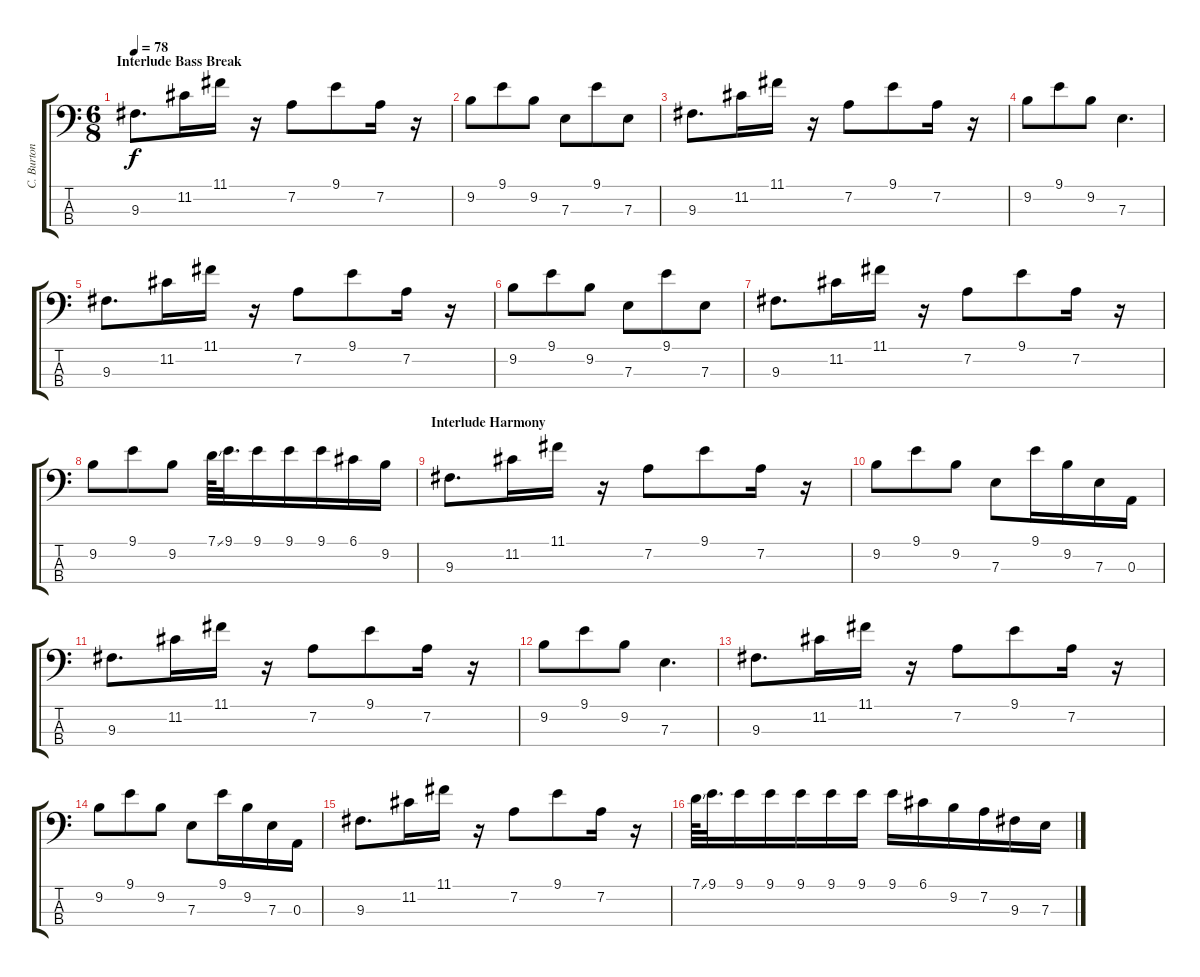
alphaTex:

\track ("C. Burton" "C. Burton") {instrument electricbassfinger}
\staff {score tabs}
\tuning (G2 D2 A1 E1) {hide}
\ts (6 8)
\section ("" "Interlude Bass Break")
\tempo 78
\clef f4
\ks c
9.3.8{d dy f} 11.2.16 11.1.16 r.16 7.2.8 9.1.8 7.2.16 r.16 |
9.2.8 9.1.8 9.2.8 7.3.8 9.1.8 7.3.8 |
9.3.8{d} 11.2.16 11.1.16 r.16 7.2.8 9.1.8 7.2.16 r.16 |
9.2.8 9.1.8 9.2.8 7.3.4{d} |
9.3.8{d} 11.2.16 11.1.16 r.16 7.2.8 9.1.8 7.2.16 r.16 |
9.2.8 9.1.8 9.2.8 7.3.8 9.1.8 7.3.8 |
9.3.8{d} 11.2.16 11.1.16 r.16 7.2.8 9.1.8 7.2.16 r.16 |
9.2.8 9.1.8 9.2.8 7.1{ss}.64 9.1.32{d} 9.1.16 9.1.16 9.1.16 6.1.16 9.2.16 |
\section ("" "Interlude Harmony")
9.3.8{d} 11.2.16 11.1.16 r.16 7.2.8 9.1.8 7.2.16 r.16 |
9.2.8 9.1.8 9.2.8 7.3.8 9.1.16 9.2.16 7.3.16 0.3.16 |
9.3.8{d} 11.2.16 11.1.16 r.16 7.2.8 9.1.8 7.2.16 r.16 |
9.2.8 9.1.8 9.2.8 7.3.4{d} |
9.3.8{d} 11.2.16 11.1.16 r.16 7.2.8 9.1.8 7.2.16 r.16 |
9.2.8 9.1.8 9.2.8 7.3.8 9.1.16 9.2.16 7.3.16 0.3.16 |
9.3.8{d} 11.2.16 11.1.16 r.16 7.2.8 9.1.8 7.2.16 r.16 |
7.1{ss}.64 9.1.32{d} 9.1.16 9.1.16 9.1.16 9.1.16 9.1.16 9.1.16 6.1.16 9.2.16 7.2.16 9.3.16 7.3.16
